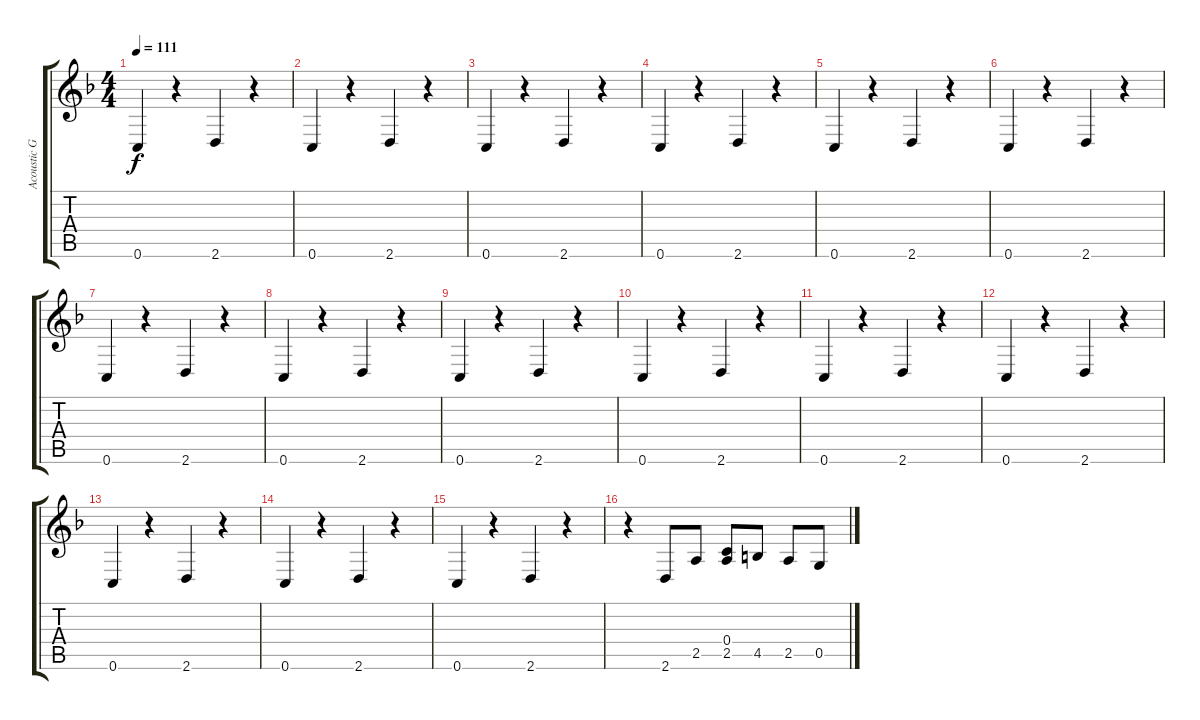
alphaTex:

\track ("Acoustic Guitar (Steel) Tuned CGCGCE" "Acoustic G") {instrument acousticguitarsteel}
\staff {score tabs}
\tuning (E4 C4 G3 C3 G2 C2) {hide}
\ts (4 4)
\tempo 111
\clef g2
\ks f
0.6.4{dy f} r.4 2.6.4 r.4 |
0.6.4 r.4 2.6.4 r.4 |
0.6.4 r.4 2.6.4 r.4 |
0.6.4 r.4 2.6.4 r.4 |
0.6.4 r.4 2.6.4 r.4 |
0.6.4 r.4 2.6.4 r.4 |
0.6.4 r.4 2.6.4 r.4 |
0.6.4 r.4 2.6.4 r.4 |
0.6.4 r.4 2.6.4 r.4 |
0.6.4 r.4 2.6.4 r.4 |
0.6.4 r.4 2.6.4 r.4 |
0.6.4 r.4 2.6.4 r.4 |
0.6.4 r.4 2.6.4 r.4 |
0.6.4 r.4 2.6.4 r.4 |
0.6.4 r.4 2.6.4 r.4 |
r.4 2.6.8 2.5.8 (0.4 2.5).8 4.5.8 2.5.8 0.5.8
